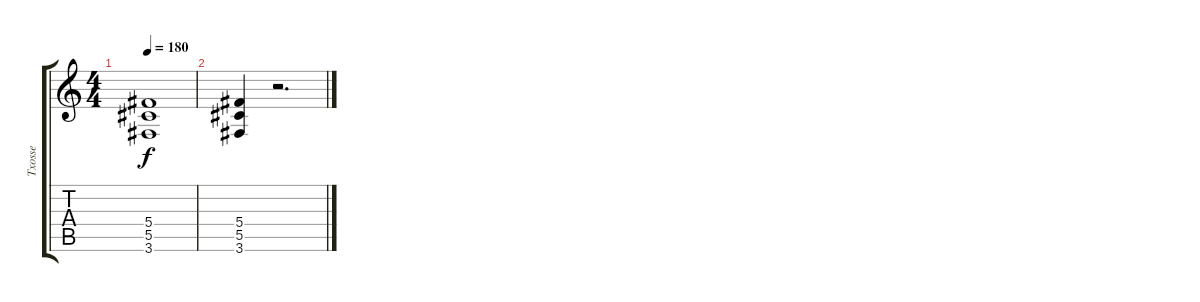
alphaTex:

\track ("Txosse" "Txosse") {instrument overdrivenguitar}
\staff {score tabs}
\tuning (Eb4 Bb3 Gb3 Db3 Ab2 Eb2) {hide}
\ts (4 4)
\tempo 180
\clef g2
\ks c
(5.4 5.5 3.6).1{dy f} |
(5.4 5.5 3.6).4 r.2{d}
